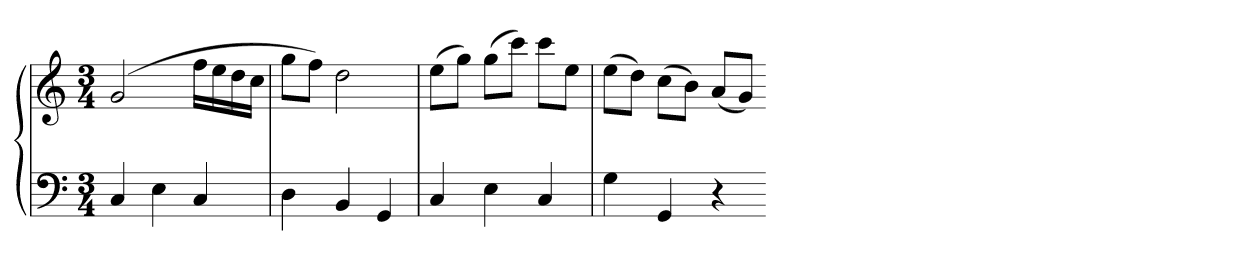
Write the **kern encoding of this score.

**kern	**kern
*part1	*part1
*staff2	*staff1
*clefF4	*clefG2
*k[]	*k[]
*C:	*C:
*M3/4	*M3/4
=1	=1
4C	(2g
4E	.
4C	16ffLL
.	16ee
.	16dd
.	16ccJJ
=2	=2
4D	8ggL
.	8ffJ)
4BB	2dd
4GG	.
=3	=3
4C	(8eeL
.	8ggJ)
4E	(8ggL
.	8cccJ)
4C	8cccL
.	8eeJ
=4	=4
4G	(8eeL
.	8ddJ)
4GG	(8ccL
.	8bJ)
4r	(8aL
.	8gJ)
=-	=-
*-	*-
